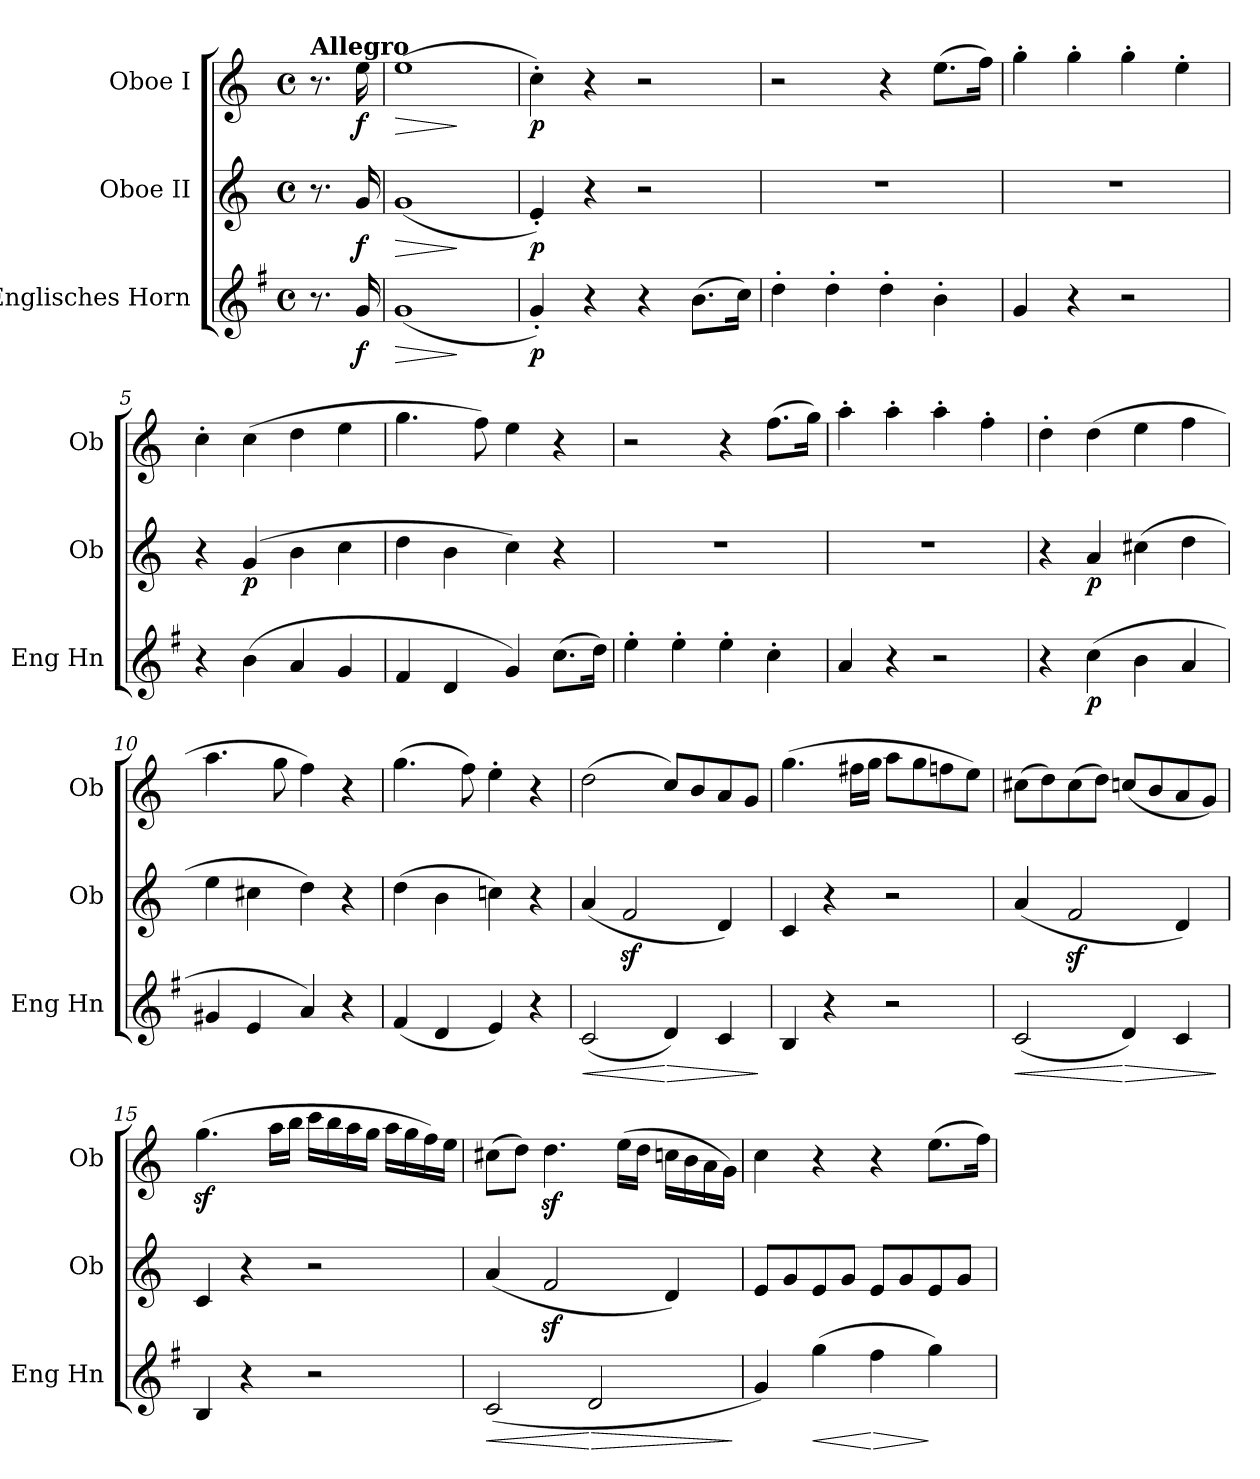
**kern	**dynam	**kern	**dynam	**kern	**dynam
*part3	*part3	*part2	*part2	*part1	*part1
*staff3	*staff3	*staff2	*staff2	*staff1	*staff1
*I"Englisches Horn	*	*I"Oboe II	*	*I"Oboe I	*
*I'Eng Hn	*	*I'Ob	*	*I'Ob	*
*clefG2	*	*clefG2	*	*clefG2	*
*ITrd4c7	*	*	*	*	*
*k[]	*	*k[]	*	*k[]	*
*M4/4	*	*M4/4	*	*M4/4	*
*met(c)	*	*met(c)	*	*met(c)	*
=	=	=	=	=	=
!	!	!	!	!LO:TX:a:B:t=Allegro	!
8.r	.	8.r	.	8.r	.
!	!LO:DY:b	!	!LO:DY:b	!	!LO:DY:b
16c/	f	16g/	f	16ee\	f
=1	=1	=1	=1	=1	=1
!	!LO:HP:b	!	!LO:HP:b	!	!LO:HP:b
(<1c	>	(<1g	>	(>1ee	>
.	]	.	]	.	]
=2	=2	=2	=2	=2	=2
!	!LO:DY:b	!	!LO:DY:b	!	!LO:DY:b
4c'/)	p	4e'/)	p	4cc'\)	p
4r	.	4r	.	4r	.
4r	.	2r	.	2r	.
(>8.e\L	.	.	.	.	.
16f\Jk)	.	.	.	.	.
=3	=3	=3	=3	=3	=3
4g'\	.	1r	.	2r	.
4g'\	.	.	.	.	.
4g'\	.	.	.	4r	.
4e'\	.	.	.	(>8.ee\L	.
.	.	.	.	16ff\Jk)	.
=4	=4	=4	=4	=4	=4
4c/	.	1r	.	4gg'\	.
4r	.	.	.	4gg'\	.
2r	.	.	.	4gg'\	.
.	.	.	.	4ee'\	.
=5	=5	=5	=5	=5	=5
4r	.	4r	.	4cc'\	.
!	!	!	!LO:DY:b	!	!
(<4e\	.	(>4g/	p	(>4cc\	.
4d/	.	4b\	.	4dd\	.
4c/	.	4cc\	.	4ee\	.
=6	=6	=6	=6	=6	=6
4B/	.	4dd\	.	4.gg\	.
4G/	.	4b\	.	.	.
.	.	.	.	8ff\)	.
4c/)	.	4cc\)	.	4ee\	.
(>8.f\L	.	4r	.	4r	.
16g\Jk)	.	.	.	.	.
=7	=7	=7	=7	=7	=7
4a'\	.	1r	.	2r	.
4a'\	.	.	.	.	.
4a'\	.	.	.	4r	.
4f'\	.	.	.	(>8.ff\L	.
.	.	.	.	16gg\Jk)	.
=8	=8	=8	=8	=8	=8
4d/	.	1r	.	4aa'\	.
4r	.	.	.	4aa'\	.
2r	.	.	.	4aa'\	.
.	.	.	.	4ff'\	.
=9	=9	=9	=9	=9	=9
4r	.	4r	.	4dd'\	.
!	!LO:DY:b	!	!LO:DY:b	!	!
(>4f\	p	4a/	p	(>4dd\	.
4e\	.	(>4cc#X\	.	4ee\	.
4d/	.	4dd\	.	4ff\	.
!!LO:LB:g=z
=10	=10	=10	=10	=10	=10
4c#X/	.	4ee\	.	4.aa\	.
4A/	.	4cc#X\	.	.	.
.	.	.	.	8gg\	.
4d/)	.	4dd\)	.	4ff\)	.
4r	.	4r	.	4r	.
=11	=11	=11	=11	=11	=11
(<4B/	.	(>4dd\	.	(>4.gg\	.
4G/	.	4b\	.	.	.
.	.	.	.	8ff\)	.
4A/)	.	4ccn\)	.	4ee'\	.
4r	.	4r	.	4r	.
=12	=12	=12	=12	=12	=12
!	!LO:HP:b	!	!	!	!
(<2F/	<	(<4a/	.	(>2dd\	.
.	.	2fz</	.	.	.
!	!LO:HP:n=1:b	!	!	!	!
4G/)	[ >	.	.	8cc/L)	.
.	.	.	.	8b/	.
4F/	.	4d/)	.	8a/	.
.	.	.	.	8g/J	.
.	]	.	.	.	.
=13	=13	=13	=13	=13	=13
4E/	.	4c/	.	(>4.gg\	.
4r	.	4r	.	.	.
.	.	.	.	16ff#X\LL	.
.	.	.	.	16gg\JJ	.
2r	.	2r	.	8aa\L	.
.	.	.	.	8gg\	.
.	.	.	.	8ffn\	.
.	.	.	.	8ee\J)	.
=14	=14	=14	=14	=14	=14
!	!LO:HP:b	!	!	!	!
(<2F/	<	(<4a/	.	(>8cc#X\L	.
.	.	.	.	8dd\)	.
.	.	2fz</	.	(>8cc#\	.
.	.	.	.	8dd\J)	.
!	!LO:HP:n=1:b	!	!	!	!
4G/)	[ >	.	.	(<8ccn/L	.
.	.	.	.	8b/	.
4F/	.	4d/)	.	8a/	.
.	.	.	.	8g/J)	.
.	]	.	.	.	.
=15	=15	=15	=15	=15	=15
4E/	.	4c/	.	(>4.ggz<\	.
4r	.	4r	.	.	.
.	.	.	.	16aa\LL	.
.	.	.	.	16bb\JJ	.
2r	.	2r	.	16ccc\LL	.
.	.	.	.	16bb\	.
.	.	.	.	16aa\	.
.	.	.	.	16gg\JJ	.
.	.	.	.	16aa\LL	.
.	.	.	.	16gg\	.
.	.	.	.	16ff\)	.
.	.	.	.	16ee\JJ	.
!!LO:LB:g=z
=16	=16	=16	=16	=16	=16
!	!LO:HP:b	!	!	!	!
(<2F/	<	(<4a/	.	(>8cc#X\L	.
.	.	.	.	8dd\J)	.
.	.	2fz</	.	4.ddz<\	.
!	!LO:HP:n=1:b	!	!	!	!
2G/	[ >	.	.	.	.
.	.	.	.	(>16ee\LL	.
.	.	.	.	16dd\JJ	.
.	.	4d/)	.	16ccn\LL	.
.	.	.	.	16b\	.
.	.	.	.	16a\	.
.	.	.	.	16g\JJ)	.
.	]	.	.	.	.
=17	=17	=17	=17	=17	=17
4c/)	.	8e/L	.	4cc\	.
.	.	8g/	.	.	.
!	!LO:HP:b	!	!	!	!
(>4cc\	<	8e/	.	4r	.
.	.	8g/J	.	.	.
!	!LO:HP:n=1:b	!	!	!	!
4b\	[ >	8e/L	.	4r	.
.	.	8g/	.	.	.
4cc\)	]	8e/	.	(>8.ee\L	.
.	.	8g/J	.	.	.
.	.	.	.	16ff\Jk)	.
=	=	=	=	=	=
*-	*-	*-	*-	*-	*-
